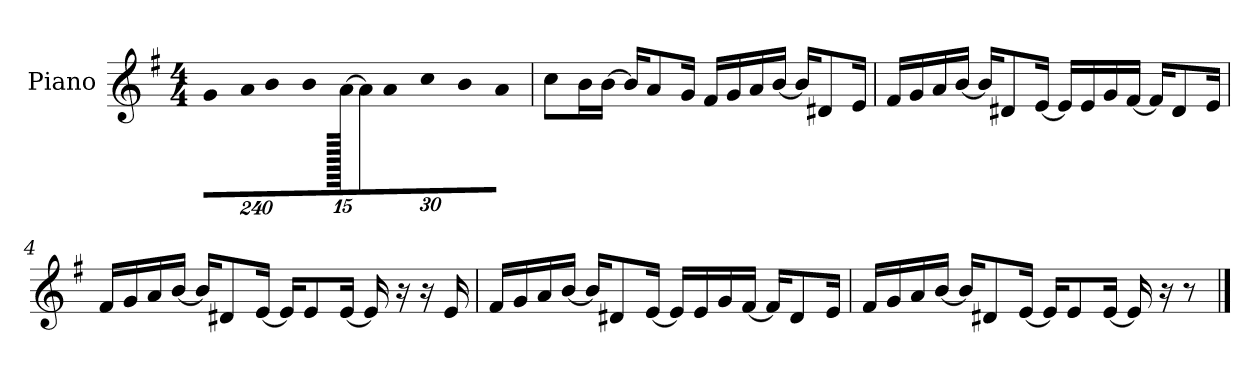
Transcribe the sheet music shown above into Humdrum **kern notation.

**kern
*part1
*staff1
*I"Piano
*I'P-no
*clefG2
*k[f#]
*M4/4
*MM90
*Xbrackettup
=1
!LO:N:vis=8
960%137g/L
!LO:N:vis=16
1920%137a/K
!LO:N:vis=8
960%137b/
!LO:N:vis=8
960%137b/J
[1920a\
240%17a\L]
!LO:N:vis=16
1920%137a\
!LO:N:vis=16
1920%137cc\J
!LO:N:vis=8
960%137b\
!LO:N:vis=8
960%137a\J
=2
8cc\L
16b\L
[16b\JJ
16b/KL]
8a/
16g/Jk
16f#/LL
16g/
16a/
[16b/JJ
16b/KL]
8d#X/
16e/Jk
=3
16f#/LL
16g/
16a/
[16b/JJ
16b/KL]
8d#X/
[16e/Jk
16e/LL]
16e/
16g/
[16f#/JJ
16f#/KL]
8d#/
16e/Jk
!!LO:LB:g=z
=4
16f#/LL
16g/
16a/
[16b/JJ
16b/KL]
8d#X/
[16e/Jk
16e/KL]
8e/
[16e/Jk
16e/]
16r
16r
16e/
=5
16f#/LL
16g/
16a/
[16b/JJ
16b/KL]
8d#X/
[16e/Jk
16e/LL]
16e/
16g/
[16f#/JJ
16f#/KL]
8d#/
16e/Jk
=6
16f#/LL
16g/
16a/
[16b/JJ
16b/KL]
8d#X/
[16e/Jk
16e/KL]
8e/
[16e/Jk
16e/]
16r
8r
==
*-
